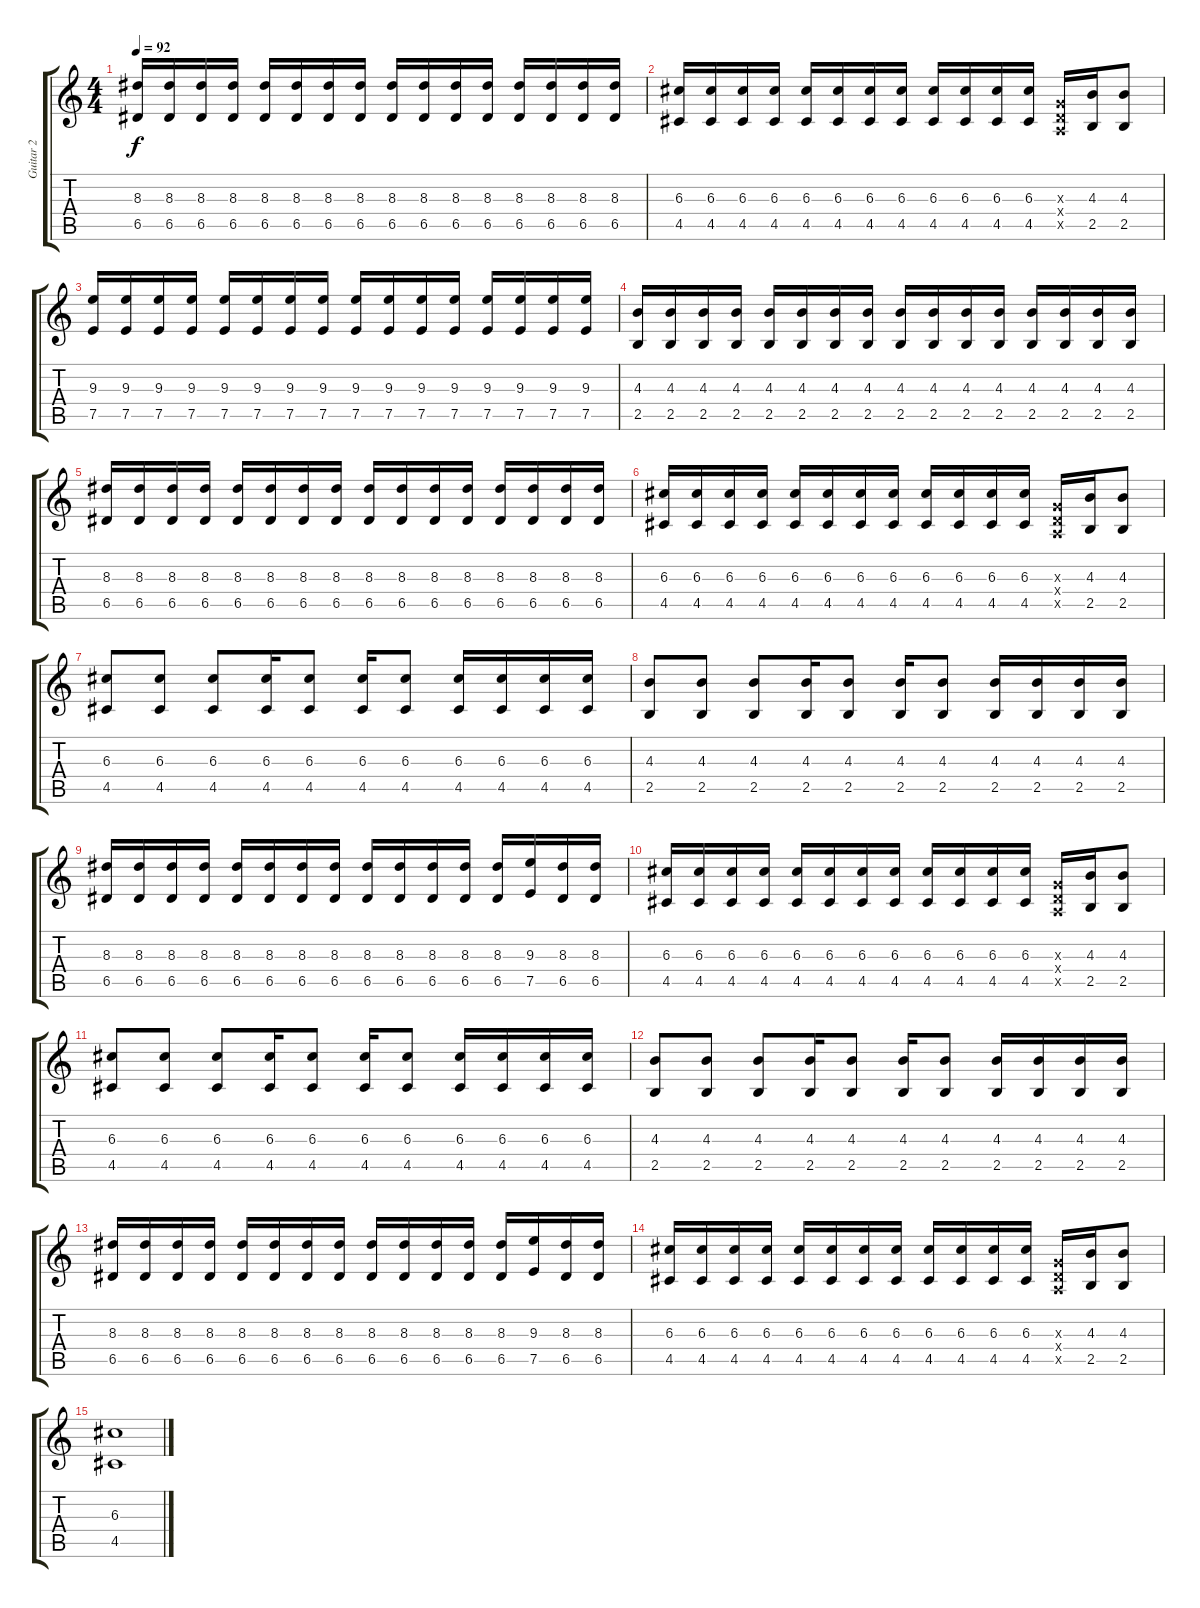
\track ("Guitar 2" "Guitar 2") {instrument distortionguitar}
\staff {score tabs}
\tuning (E4 B3 G3 D3 A2 E2) {hide}
\ts (4 4)
\tempo 92
\clef g2
\ks c
(8.3 6.5).16{dy f} (8.3 6.5).16 (8.3 6.5).16 (8.3 6.5).16 (8.3 6.5).16 (8.3 6.5).16 (8.3 6.5).16 (8.3 6.5).16 (8.3 6.5).16 (8.3 6.5).16 (8.3 6.5).16 (8.3 6.5).16 (8.3 6.5).16 (8.3 6.5).16 (8.3 6.5).16 (8.3 6.5).16 |
(6.3 4.5).16 (6.3 4.5).16 (6.3 4.5).16 (6.3 4.5).16 (6.3 4.5).16 (6.3 4.5).16 (6.3 4.5).16 (6.3 4.5).16 (6.3 4.5).16 (6.3 4.5).16 (6.3 4.5).16 (6.3 4.5).16 (0.3{x} 0.4{x} 0.5{x}).16 (4.3 2.5).16 (4.3 2.5).8 |
(9.3 7.5).16 (9.3 7.5).16 (9.3 7.5).16 (9.3 7.5).16 (9.3 7.5).16 (9.3 7.5).16 (9.3 7.5).16 (9.3 7.5).16 (9.3 7.5).16 (9.3 7.5).16 (9.3 7.5).16 (9.3 7.5).16 (9.3 7.5).16 (9.3 7.5).16 (9.3 7.5).16 (9.3 7.5).16 |
(4.3 2.5).16 (4.3 2.5).16 (4.3 2.5).16 (4.3 2.5).16 (4.3 2.5).16 (4.3 2.5).16 (4.3 2.5).16 (4.3 2.5).16 (4.3 2.5).16 (4.3 2.5).16 (4.3 2.5).16 (4.3 2.5).16 (4.3 2.5).16 (4.3 2.5).16 (4.3 2.5).16 (4.3 2.5).16 |
(8.3 6.5).16 (8.3 6.5).16 (8.3 6.5).16 (8.3 6.5).16 (8.3 6.5).16 (8.3 6.5).16 (8.3 6.5).16 (8.3 6.5).16 (8.3 6.5).16 (8.3 6.5).16 (8.3 6.5).16 (8.3 6.5).16 (8.3 6.5).16 (8.3 6.5).16 (8.3 6.5).16 (8.3 6.5).16 |
(6.3 4.5).16 (6.3 4.5).16 (6.3 4.5).16 (6.3 4.5).16 (6.3 4.5).16 (6.3 4.5).16 (6.3 4.5).16 (6.3 4.5).16 (6.3 4.5).16 (6.3 4.5).16 (6.3 4.5).16 (6.3 4.5).16 (0.3{x} 0.4{x} 0.5{x}).16 (4.3 2.5).16 (4.3 2.5).8 |
(6.3 4.5).8 (6.3 4.5).8 (6.3 4.5).8 (6.3 4.5).16 (6.3 4.5).8 (6.3 4.5).16 (6.3 4.5).8 (6.3 4.5).16 (6.3 4.5).16 (6.3 4.5).16 (6.3 4.5).16 |
(4.3 2.5).8 (4.3 2.5).8 (4.3 2.5).8 (4.3 2.5).16 (4.3 2.5).8 (4.3 2.5).16 (4.3 2.5).8 (4.3 2.5).16 (4.3 2.5).16 (4.3 2.5).16 (4.3 2.5).16 |
(8.3 6.5).16 (8.3 6.5).16 (8.3 6.5).16 (8.3 6.5).16 (8.3 6.5).16 (8.3 6.5).16 (8.3 6.5).16 (8.3 6.5).16 (8.3 6.5).16 (8.3 6.5).16 (8.3 6.5).16 (8.3 6.5).16 (8.3 6.5).16 (9.3 7.5).16 (8.3 6.5).16 (8.3 6.5).16 |
(6.3 4.5).16 (6.3 4.5).16 (6.3 4.5).16 (6.3 4.5).16 (6.3 4.5).16 (6.3 4.5).16 (6.3 4.5).16 (6.3 4.5).16 (6.3 4.5).16 (6.3 4.5).16 (6.3 4.5).16 (6.3 4.5).16 (0.3{x} 0.4{x} 0.5{x}).16 (4.3 2.5).16 (4.3 2.5).8 |
(6.3 4.5).8 (6.3 4.5).8 (6.3 4.5).8 (6.3 4.5).16 (6.3 4.5).8 (6.3 4.5).16 (6.3 4.5).8 (6.3 4.5).16 (6.3 4.5).16 (6.3 4.5).16 (6.3 4.5).16 |
(4.3 2.5).8 (4.3 2.5).8 (4.3 2.5).8 (4.3 2.5).16 (4.3 2.5).8 (4.3 2.5).16 (4.3 2.5).8 (4.3 2.5).16 (4.3 2.5).16 (4.3 2.5).16 (4.3 2.5).16 |
(8.3 6.5).16 (8.3 6.5).16 (8.3 6.5).16 (8.3 6.5).16 (8.3 6.5).16 (8.3 6.5).16 (8.3 6.5).16 (8.3 6.5).16 (8.3 6.5).16 (8.3 6.5).16 (8.3 6.5).16 (8.3 6.5).16 (8.3 6.5).16 (9.3 7.5).16 (8.3 6.5).16 (8.3 6.5).16 |
(6.3 4.5).16 (6.3 4.5).16 (6.3 4.5).16 (6.3 4.5).16 (6.3 4.5).16 (6.3 4.5).16 (6.3 4.5).16 (6.3 4.5).16 (6.3 4.5).16 (6.3 4.5).16 (6.3 4.5).16 (6.3 4.5).16 (0.3{x} 0.4{x} 0.5{x}).16 (4.3 2.5).16 (4.3 2.5).8 |
(6.3 4.5).1
